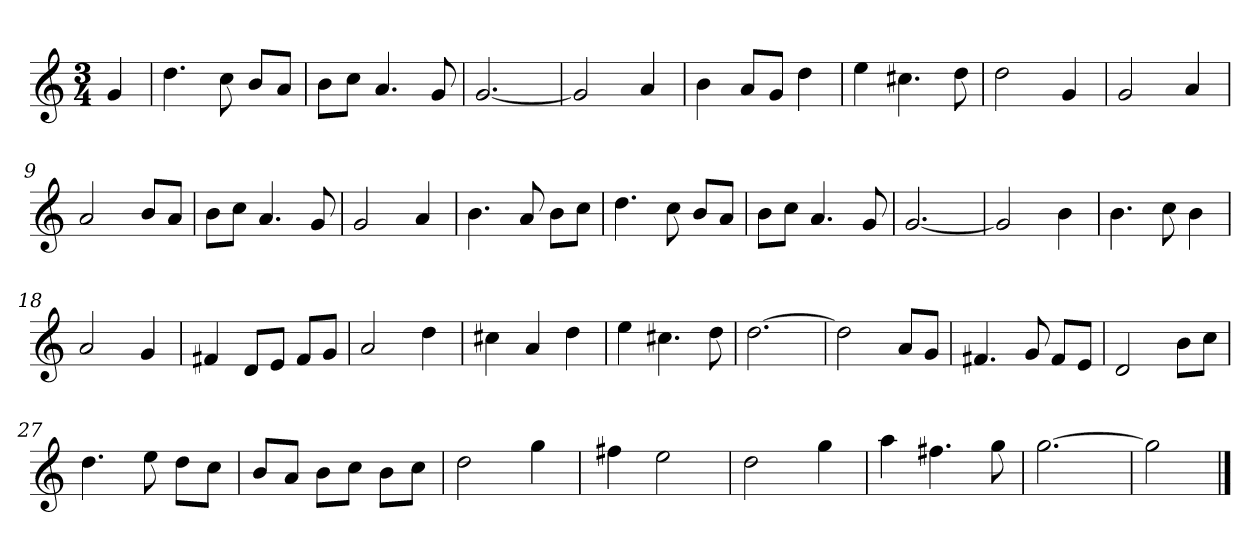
**kern
*part1
*staff1
*k[]
*M3/4
*MM120
=
4g
=1
4.dd
8cc
8bL
8aJ
=2
8bL
8ccJ
4.a
8g
=3
[2.g
=4
2g]
4a
=5
4b
8aL
8gJ
4dd
=6
4ee
4.cc#X
8dd
=7
2dd
4g
=8
2g
4a
=9
2a
8bL
8aJ
=10
8bL
8ccJ
4.a
8g
=11
2g
4a
=12
4.b
8a
8bL
8ccJ
=13
4.dd
8cc
8bL
8aJ
=14
8bL
8ccJ
4.a
8g
=15
[2.g
=16
2g]
4b
=17
4.b
8cc
4b
=18
2a
4g
=19
4f#X
8dL
8eJ
8f#L
8gJ
=20
2a
4dd
=21
4cc#X
4a
4dd
=22
4ee
4.cc#X
8dd
=23
[2.dd
=24
2dd]
8aL
8gJ
=25
4.f#X
8g
8f#L
8eJ
=26
2d
8bL
8ccJ
=27
4.dd
8ee
8ddL
8ccJ
=28
8bL
8aJ
8bL
8ccJ
8bL
8ccJ
=29
2dd
4gg
=30
4ff#X
2ee
=31
2dd
4gg
=32
4aa
4.ff#X
8gg
=33
[2.gg
=34
2gg]
==
*-
